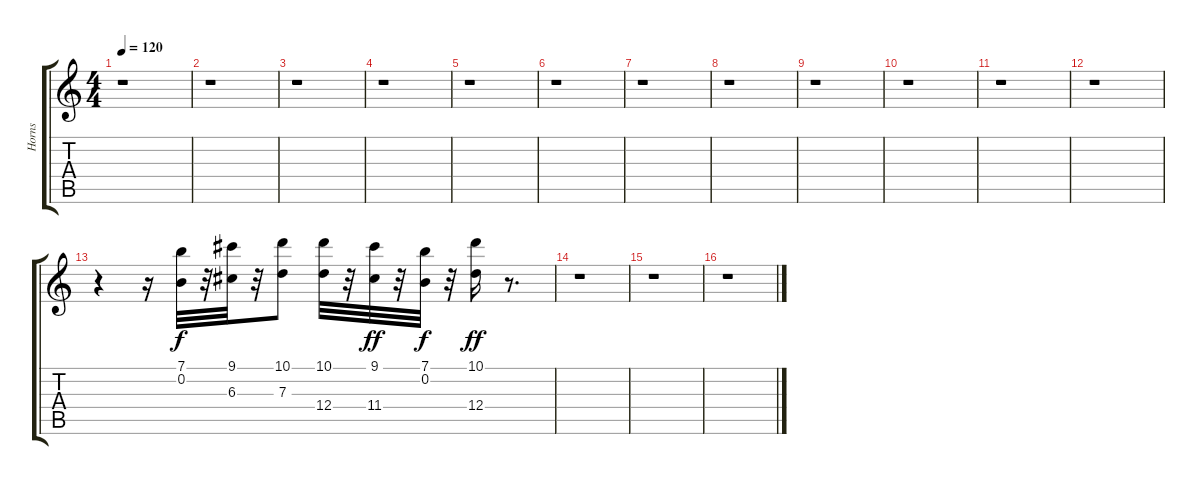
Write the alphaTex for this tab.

\track ("Horns" "Horns") {instrument synthbass1}
\staff {score tabs}
\tuning (E4 B3 G3 D3 A2 E2) {hide}
\ts (4 4)
\tempo 120
\clef g2
\ks c
r.1{dy f} |
r.1 |
r.1 |
r.1 |
r.1 |
r.1 |
r.1 |
r.1 |
r.1 |
r.1 |
r.1 |
r.1 |
r.4 r.16 (7.1 0.2).32 r.32 (9.1 6.3).32 r.32 (10.1 7.3).8 (10.1 12.4).32 r.32 (9.1 11.4).32{dy ff} r.32 (7.1 0.2).32{dy f} r.32 (10.1 12.4).16{dy ff} r.8{d} |
r.1 |
r.1 |
r.1
